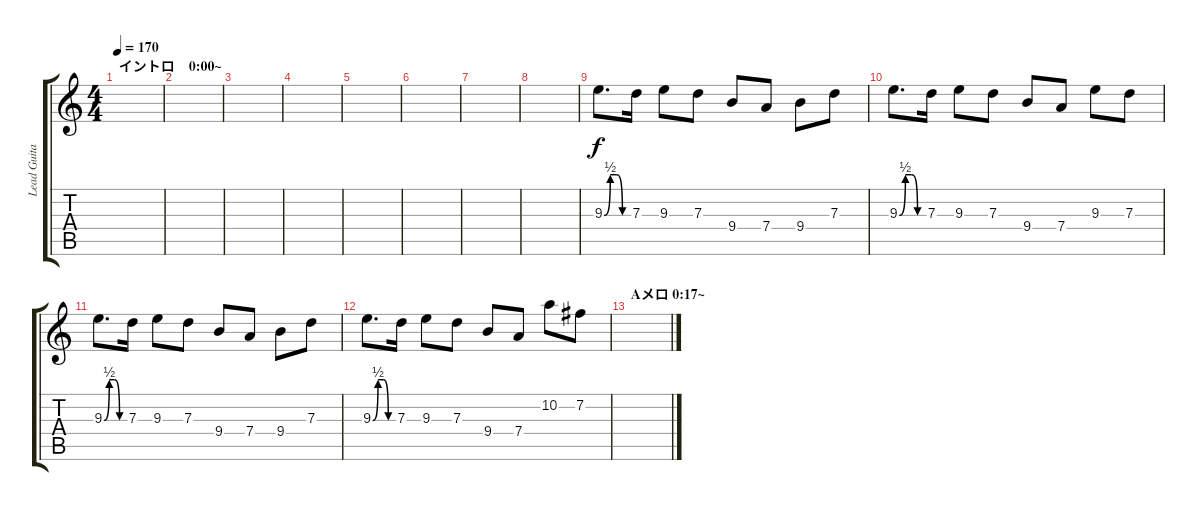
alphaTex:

\track ("Lead Guitar2" "Lead Guita") {instrument overdrivenguitar}
\staff {score tabs}
\tuning (E4 B3 G3 D3 A2 E2) {hide}
\ts (4 4)
\section ("" "イントロ　0:00~")
\tempo 170
\clef g2
\ks c
|
|
|
|
|
|
|
|
9.3{be (custom 0 0 15 2 30 2 45 0 60 0)}.8{d} 7.3.16 9.3.8 7.3.8 9.4.8 7.4.8 9.4.8 7.3.8 |
9.3{be (custom 0 0 15 2 30 2 45 0 60 0)}.8{d} 7.3.16 9.3.8 7.3.8 9.4.8 7.4.8 9.3.8 7.3.8 |
9.3{be (custom 0 0 15 2 30 2 45 0 60 0)}.8{d} 7.3.16 9.3.8 7.3.8 9.4.8 7.4.8 9.4.8 7.3.8 |
9.3{be (custom 0 0 15 2 30 2 45 0 60 0)}.8{d} 7.3.16 9.3.8 7.3.8 9.4.8 7.4.8 10.2.8 7.2.8 |
\section ("" "Aメロ 0:17~")
